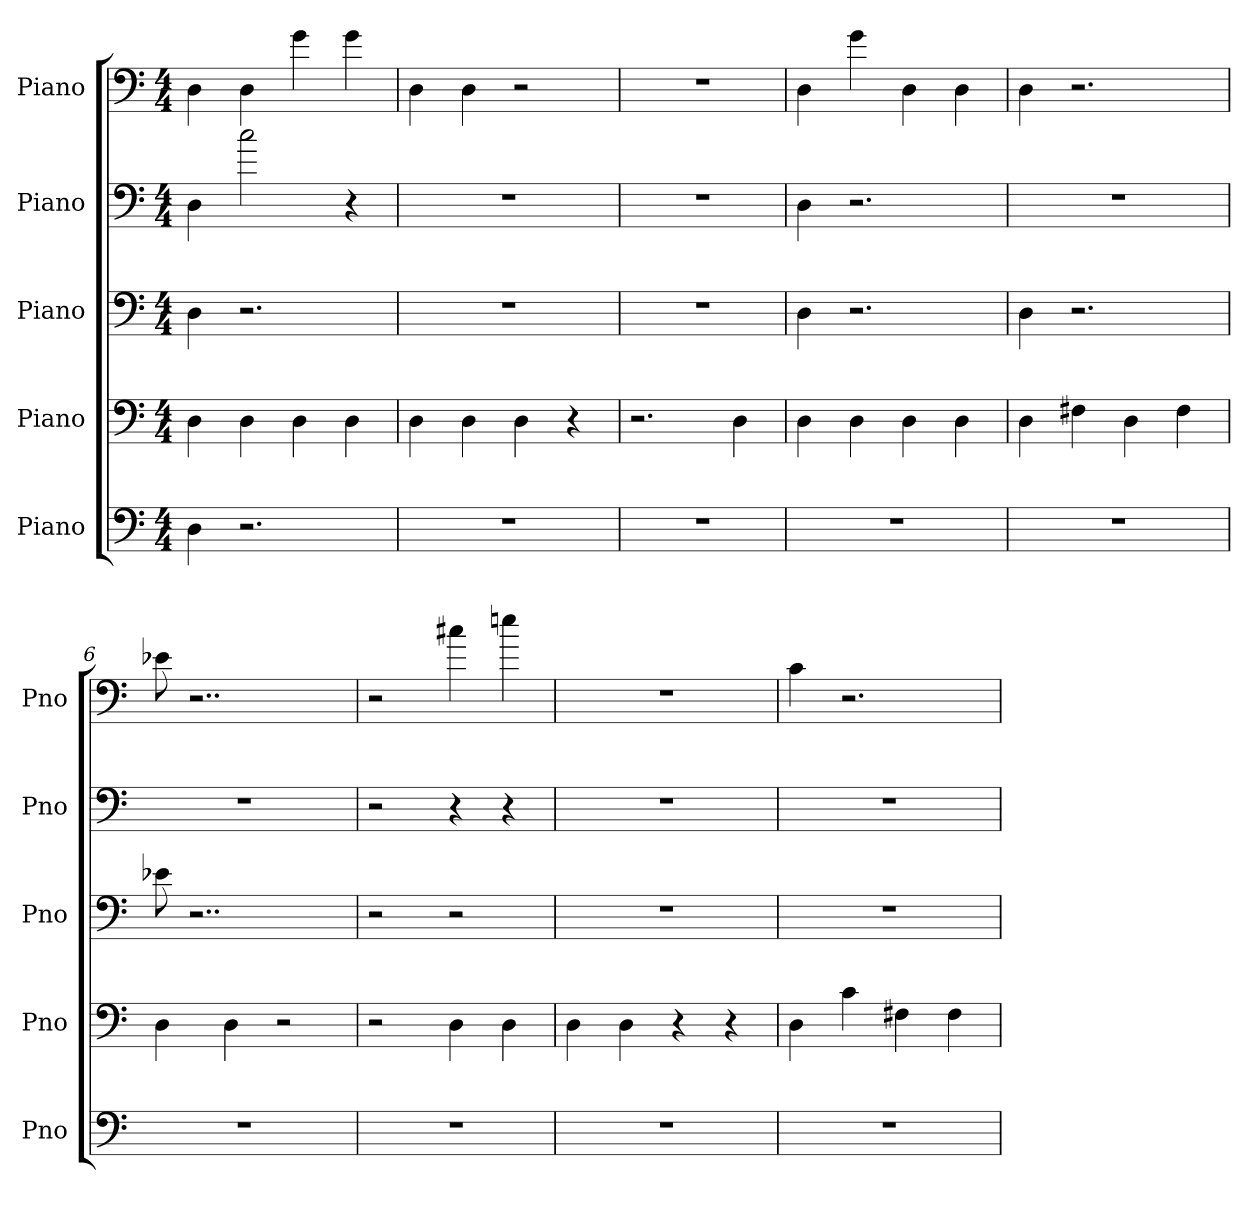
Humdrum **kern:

**kern	**kern	**kern	**kern	**kern
*part5	*part4	*part3	*part2	*part1
*staff5	*staff4	*staff3	*staff2	*staff1
*I"Piano	*I"Piano	*I"Piano	*I"Piano	*I"Piano
*I'Pno	*I'Pno	*I'Pno	*I'Pno	*I'Pno
*clefF4	*clefF4	*clefF4	*clefF4	*clefF4
*k[]	*k[]	*k[]	*k[]	*k[]
*M4/4	*M4/4	*M4/4	*M4/4	*M4/4
=1	=1	=1	=1	=1
4D\	4D\	4D\	4D\	4D\
2.r	4D\	2.r	2cc\	4D\
.	4D\	.	.	4g\
.	4D\	.	4r	4g\
=2	=2	=2	=2	=2
1r	4D\	1r	1r	4D\
.	4D\	.	.	4D\
.	4D\	.	.	2r
.	4r	.	.	.
=3	=3	=3	=3	=3
1r	2.r	1r	1r	1r
.	4D\	.	.	.
=4	=4	=4	=4	=4
1r	4D\	4D\	4D\	4D\
.	4D\	2.r	2.r	4g\
.	4D\	.	.	4D\
.	4D\	.	.	4D\
=5	=5	=5	=5	=5
1r	4D\	4D\	1r	4D\
.	4F#X\	2.r	.	2.r
.	4D\	.	.	.
.	4F#\	.	.	.
=6	=6	=6	=6	=6
1r	4D\	8e-X\	1r	8e-X\
.	.	2..r	.	2..r
.	4D\	.	.	.
.	2r	.	.	.
!!LO:LB:g=z
=7	=7	=7	=7	=7
1r	2r	2r	2r	2r
.	4D\	2r	4r	4cc#X\
.	4D\	.	4r	4een\
=8	=8	=8	=8	=8
1r	4D\	1r	1r	1r
.	4D\	.	.	.
.	4r	.	.	.
.	4r	.	.	.
=9	=9	=9	=9	=9
1r	4D\	1r	1r	4c\
.	4c\	.	.	2.r
.	4F#X\	.	.	.
.	4F#\	.	.	.
=	=	=	=	=
*-	*-	*-	*-	*-
